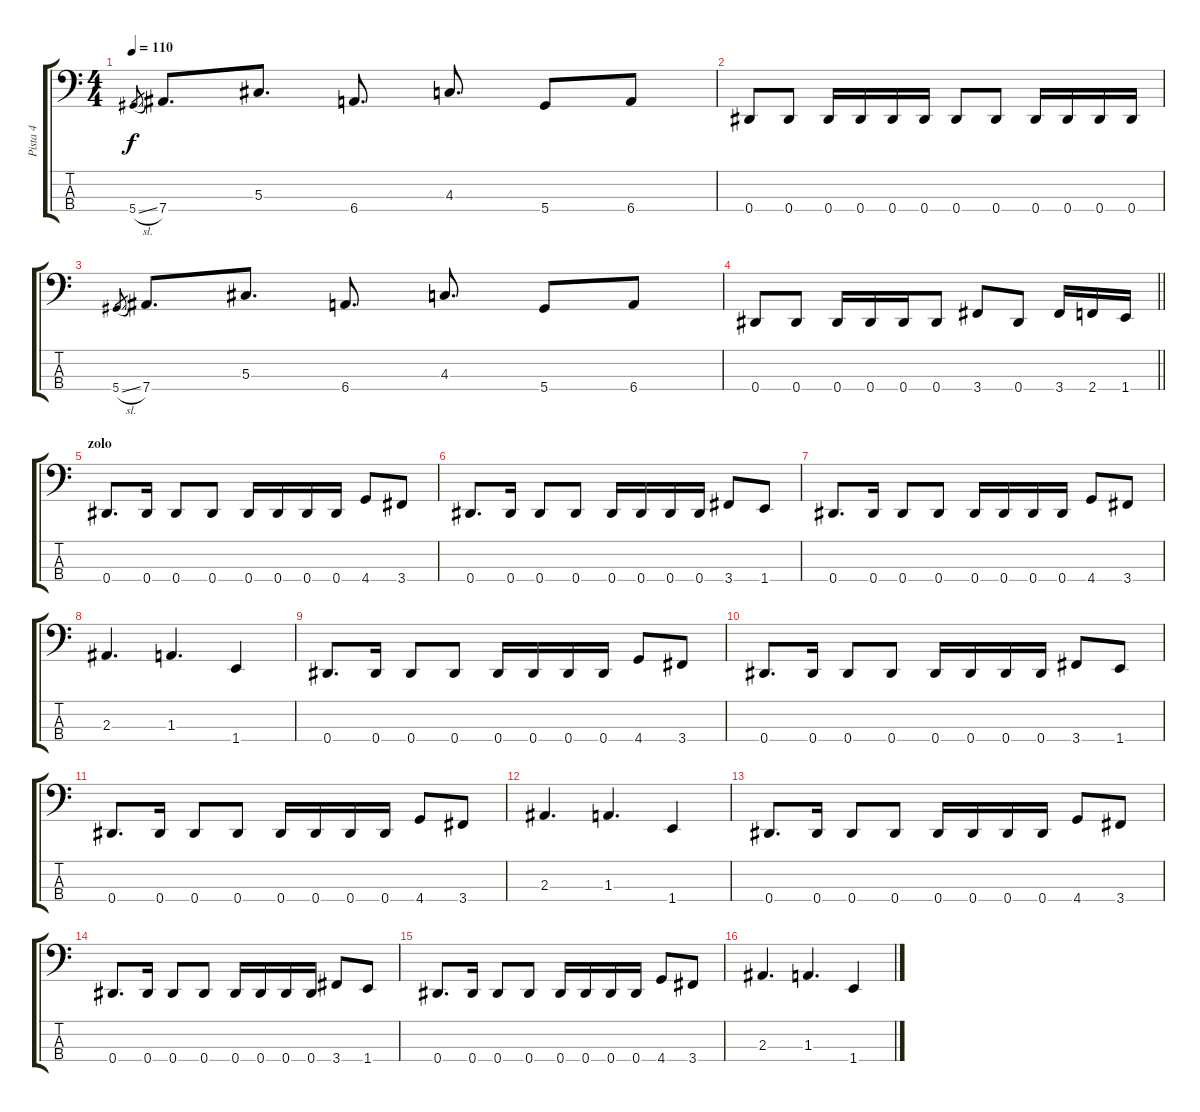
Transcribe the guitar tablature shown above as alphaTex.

\track ("Pista 4" "Pista 4") {instrument electricbassfinger}
\staff {score tabs}
\tuning (Gb2 Db2 Ab1 Eb1) {hide}
\ts (4 4)
\tempo 110
\clef f4
\ks c
5.4{sl}.8{gr dy f} 7.4.8{d} 5.3.8{d} 6.4.8{d} 4.3.8{d} 5.4.8 6.4.8 |
0.4.8 0.4.8 0.4.16 0.4.16 0.4.16 0.4.16 0.4.8 0.4.8 0.4.16 0.4.16 0.4.16 0.4.16 |
5.4{sl}.8{gr} 7.4.8{d} 5.3.8{d} 6.4.8{d} 4.3.8{d} 5.4.8 6.4.8 |
\barLineRight lightlight
0.4.8 0.4.8 0.4.16 0.4.16 0.4.16 0.4.8 3.4.8 0.4.8 3.4.16 2.4.16 1.4.16 |
\section ("" "zolo")
0.4.8{d} 0.4.16 0.4.8 0.4.8 0.4.16 0.4.16 0.4.16 0.4.16 4.4.8 3.4.8 |
0.4.8{d} 0.4.16 0.4.8 0.4.8 0.4.16 0.4.16 0.4.16 0.4.16 3.4.8 1.4.8 |
0.4.8{d} 0.4.16 0.4.8 0.4.8 0.4.16 0.4.16 0.4.16 0.4.16 4.4.8 3.4.8 |
2.3.4{d} 1.3.4{d} 1.4.4 |
0.4.8{d} 0.4.16 0.4.8 0.4.8 0.4.16 0.4.16 0.4.16 0.4.16 4.4.8 3.4.8 |
0.4.8{d} 0.4.16 0.4.8 0.4.8 0.4.16 0.4.16 0.4.16 0.4.16 3.4.8 1.4.8 |
0.4.8{d} 0.4.16 0.4.8 0.4.8 0.4.16 0.4.16 0.4.16 0.4.16 4.4.8 3.4.8 |
2.3.4{d} 1.3.4{d} 1.4.4 |
0.4.8{d} 0.4.16 0.4.8 0.4.8 0.4.16 0.4.16 0.4.16 0.4.16 4.4.8 3.4.8 |
0.4.8{d} 0.4.16 0.4.8 0.4.8 0.4.16 0.4.16 0.4.16 0.4.16 3.4.8 1.4.8 |
0.4.8{d} 0.4.16 0.4.8 0.4.8 0.4.16 0.4.16 0.4.16 0.4.16 4.4.8 3.4.8 |
2.3.4{d} 1.3.4{d} 1.4.4
